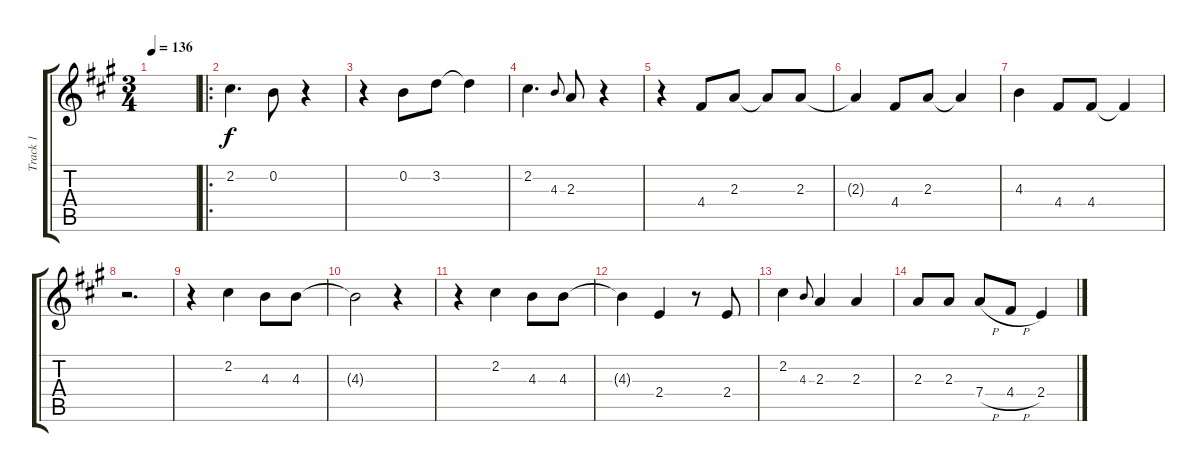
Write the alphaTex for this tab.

\track ("Track 1" "Track 1") {instrument electricguitarjazz}
\staff {score tabs}
\tuning (E4 B3 G3 D3 A2 E2) {hide}
\ts (3 4)
\tempo 136
\clef g2
\ks a
|
\ro
2.2.4{d} 0.2.8 r.4 |
r.4 0.2.8 3.2.8 3.2{t}.4 |
2.2.4{d} 4.3.8{gr onbeat} 2.3.8 r.4 |
r.4 4.4.8 2.3.8 2.3{t}.8 2.3.8 |
2.3{t}.4 4.4.8 2.3.8 2.3{t}.4 |
4.3.4 4.4.8 4.4.8 4.4{t}.4 |
r.2{d} |
r.4 2.2.4 4.3.8 4.3.8 |
4.3{t}.2 r.4 |
r.4 2.2.4 4.3.8 4.3.8 |
4.3{t}.4 2.4.4 r.8 2.4.8 |
2.2.4 4.3.8{gr onbeat} 2.3.4 2.3.4 |
2.3.8 2.3.8 7.4{h}.8 4.4{h}.8 2.4.4
